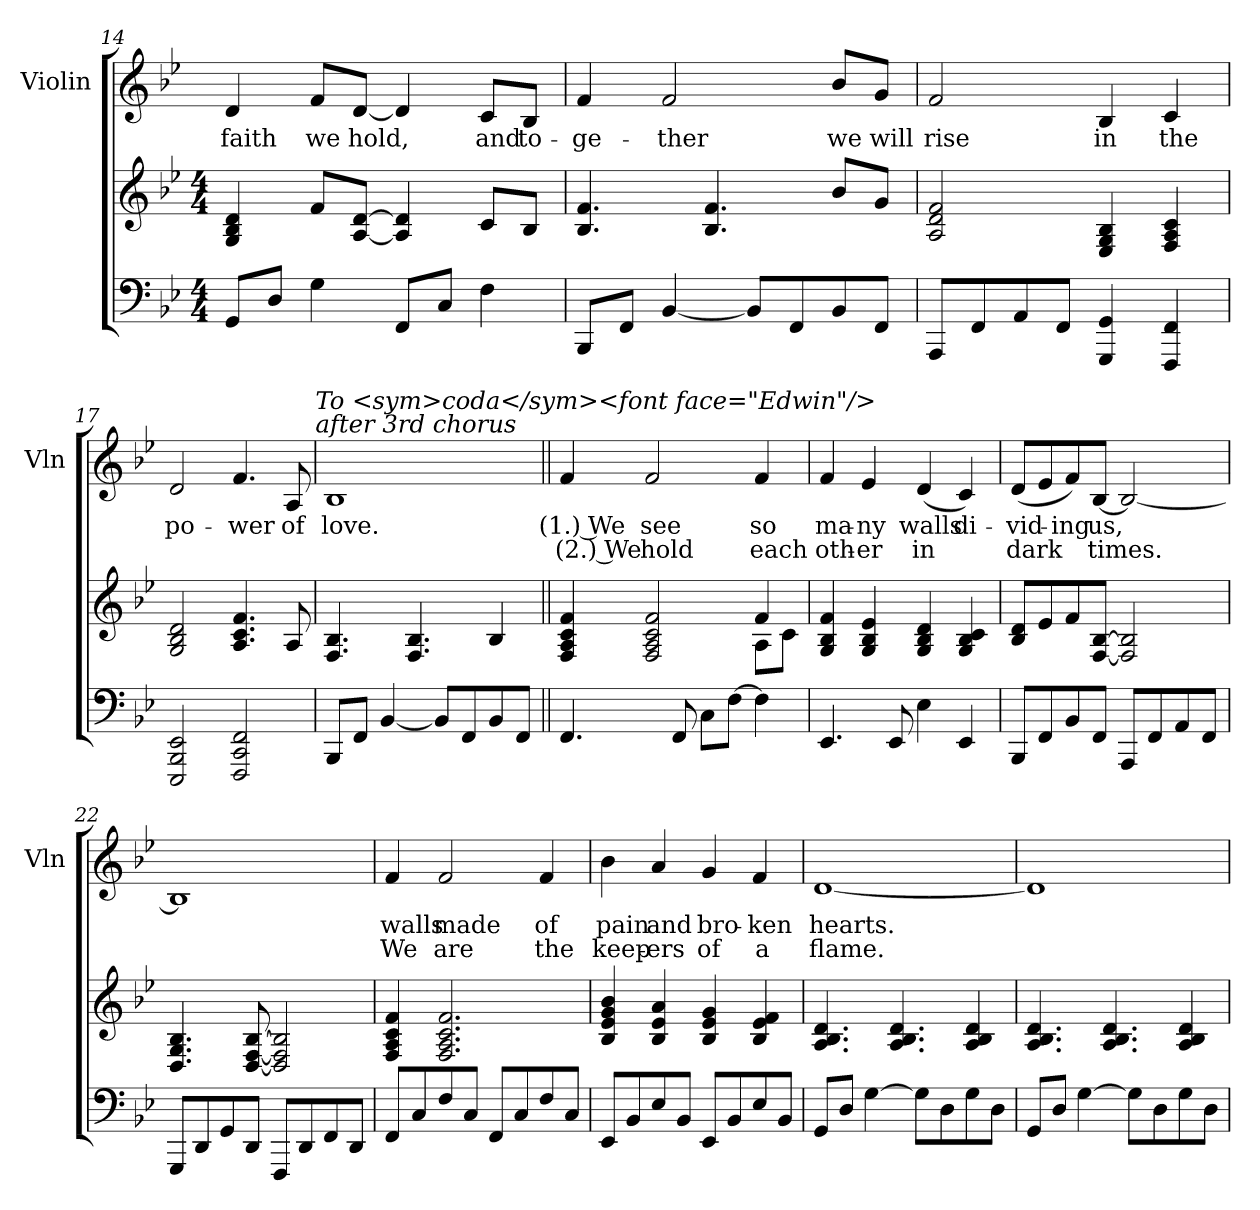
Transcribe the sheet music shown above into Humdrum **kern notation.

**kern	**kern	**kern	**text	**text
*part2	*part2	*part1	*part1	*part1
*staff3	*staff2	*staff1	*staff1	*staff1
*	*	*I"Violin	*	*
*	*	*I'Vln	*	*
*clefF4	*clefG2	*clefG2	*	*
*k[b-e-]	*k[b-e-]	*k[b-e-]	*	*
*B-:	*B-:	*B-:	*	*
*M4/4	*M4/4	*	*	*
=14	=14	=14	=14	=14
!	!	!	!LO:LY:b	!
8GG/L	4G/ 4B-/ 4d/	4d/	faith	.
8D/J	.	.	.	.
!	!	!	!LO:LY:b	!
4G\	8f/L	8f/L	we	.
!	!	!	!LO:LY:b	!
.	[8A/ [8d/J	[8d/J	hold,	.
8FF/L	4A/] 4d/]	4d/]	.	.
8C/J	.	.	.	.
!	!	!	!LO:LY:b	!
4F\	8c/L	8c/L	and	.
!	!	!	!LO:LY:b	!
.	8B-/J	8B-/J	to-	.
!!LO:PB:g=z
=15	=15	=15	=15	=15
!	!	!	!LO:LY:b	!
8BBB-/L	4.B-/ 4.f/	4f/	-ge-	.
8FF/J	.	.	.	.
!	!	!	!LO:LY:b	!
[4BB-/	.	2f/	-ther	.
.	4.B-/ 4.f/	.	.	.
8BB-/L]	.	.	.	.
8FF/	.	.	.	.
!	!	!	!LO:LY:b	!
8BB-/	8b-/L	8b-/L	we	.
!	!	!	!LO:LY:b	!
8FF/J	8g/J	8g/J	will	.
=16	=16	=16	=16	=16
!	!	!	!LO:LY:b	!
8AAA/L	2A/ 2d/ 2f/	2f/	rise	.
8FF/	.	.	.	.
8AA/	.	.	.	.
8FF/J	.	.	.	.
!	!	!	!LO:LY:b	!
4GGG/ 4GG/	4E-/ 4G/ 4B-/	4B-/	in	.
!	!	!	!LO:LY:b	!
4FFF/ 4FF/	4F/ 4A/ 4c/	4c/	the	.
=17	=17	=17	=17	=17
!	!	!	!LO:LY:b	!
2EEE-/ 2BBB-/ 2EE-/	2G/ 2B-/ 2d/	2d/	po-	.
!	!	!	!LO:LY:b	!
2FFF/ 2CC/ 2FF/	4.A/ 4.c/ 4.f/	4.f/	-wer	.
!	!	!	!LO:LY:b	!
.	8A/	8A/	of	.
!	!	!LO:TX:a:t=<i>To <sym>coda</sym><font face="Edwin"/>&nbsp;\nafter 3rd chorus&nbsp;</i>	!	!
=18	=18	=18	=18	=18
!	!	!	!LO:LY:b	!
8BBB-/L	4.F/ 4.B-/	1B-	love.	.
8FF/J	.	.	.	.
[4BB-/	.	.	.	.
.	4.F/ 4.B-/	.	.	.
8BB-/L]	.	.	.	.
8FF/	.	.	.	.
8BB-/	4B-/	.	.	.
8FF/J	.	.	.	.
!!LO:LB:g=z
=19||	=19||	=19||	=19||	=19||
*	*^	*	*	*
!	!	!	!	!LO:LY:b	!LO:LY:b
4.FF/	4F/ 4A/ 4c/ 4f/	2.ryy	4f/	(1.) We	(2.) We
!	!	!	!	!LO:LY:b	!LO:LY:b
.	2F/ 2A/ 2c/ 2f/	.	2f/	see	hold
8FF/	.	.	.	.	.
8C\L	.	.	.	.	.
[8F\J	.	.	.	.	.
!	!	!	!	!LO:LY:b	!LO:LY:b
4F\]	4f/	8A\L	4f/	so	each
.	.	8c\J	.	.	.
=20	=20	=20	=20	=20	=20
!	!	!	!	!LO:LY:b	!LO:LY:b
*	*v	*v	*	*	*
4.EE-/	4G/ 4B-/ 4f/	4f/	ma-	oth-
!	!	!	!LO:LY:b	!LO:LY:b
.	4G/ 4B-/ 4e-/	4e-/	-ny	-er
8EE-/	.	.	.	.
!	!	!	!LO:LY:b	!LO:LY:b
4E-\	4G/ 4B-/ 4d/	(<4d/	walls	in
!	!	!	!LO:LY:b	!
4EE-/	4G/ 4B-/ 4c/	4c/)	di-	.
=21	=21	=21	=21	=21
!	!	!	!LO:LY:b	!LO:LY:b
8BBB-/L	8B-/ 8d/L	(8d/L	-vid-	dark
8FF/	8e-/	8e-/	.	.
!	!	!	!LO:LY:b	!
8BB-/	8f/	8f/)	-ing	.
!	!	!	!LO:LY:b	!LO:LY:b
8FF/J	[8F/ [8B-/J	[8B-/J	us,	times.
8AAA/L	2F/] 2B-/]	2B-/_	.	.
8FF/	.	.	.	.
8AA/	.	.	.	.
8FF/J	.	.	.	.
=22	=22	=22	=22	=22
8GGG/L	4.D/ 4.G/ 4.B-/	1B-]	.	.
8DD/	.	.	.	.
8GG/	.	.	.	.
8DD/J	[8D/ [8F/ [8B-/	.	.	.
8FFF/L	2D/] 2F/] 2B-/]	.	.	.
8DD/	.	.	.	.
8FF/	.	.	.	.
8DD/J	.	.	.	.
!!LO:LB:g=z
=23	=23	=23	=23	=23
!	!	!	!LO:LY:b	!LO:LY:b
8FF/L	4F/ 4A/ 4c/ 4f/	4f/	walls	We
8C/	.	.	.	.
!	!	!	!LO:LY:b	!LO:LY:b
8F/	2.F/ 2.A/ 2.c/ 2.f/	2f/	made	are
8C/J	.	.	.	.
8FF/L	.	.	.	.
8C/	.	.	.	.
!	!	!	!LO:LY:b	!LO:LY:b
8F/	.	4f/	of	the
8C/J	.	.	.	.
=24	=24	=24	=24	=24
!	!	!	!LO:LY:b	!LO:LY:b
8EE-/L	4B-/ 4e-/ 4g/ 4b-/	4b-\	pain	keep-
8BB-/	.	.	.	.
!	!	!	!LO:LY:b	!LO:LY:b
8E-/	4B-/ 4e-/ 4a/	4a/	and	-ers
8BB-/J	.	.	.	.
!	!	!	!LO:LY:b	!LO:LY:b
8EE-/L	4B-/ 4e-/ 4g/	4g/	bro-	of
8BB-/	.	.	.	.
!	!	!	!LO:LY:b	!LO:LY:b
8E-/	4B-/ 4e-/ 4f/	4f/	-ken	a
8BB-/J	.	.	.	.
=25	=25	=25	=25	=25
!	!	!	!LO:LY:b	!LO:LY:b
8GG/L	4.A/ 4.B-/ 4.d/	[1d	hearts.	flame.
8D/J	.	.	.	.
[4G\	.	.	.	.
.	4.A/ 4.B-/ 4.d/	.	.	.
8G\L]	.	.	.	.
8D\	.	.	.	.
8G\	4A/ 4B-/ 4d/	.	.	.
8D\J	.	.	.	.
=26	=26	=26	=26	=26
8GG/L	4.A/ 4.B-/ 4.d/	1d]	.	.
8D/J	.	.	.	.
[4G\	.	.	.	.
.	4.A/ 4.B-/ 4.d/	.	.	.
8G\L]	.	.	.	.
8D\	.	.	.	.
8G\	4A/ 4B-/ 4d/	.	.	.
8D\J	.	.	.	.
=	=	=	=	=
*-	*-	*-	*-	*-
